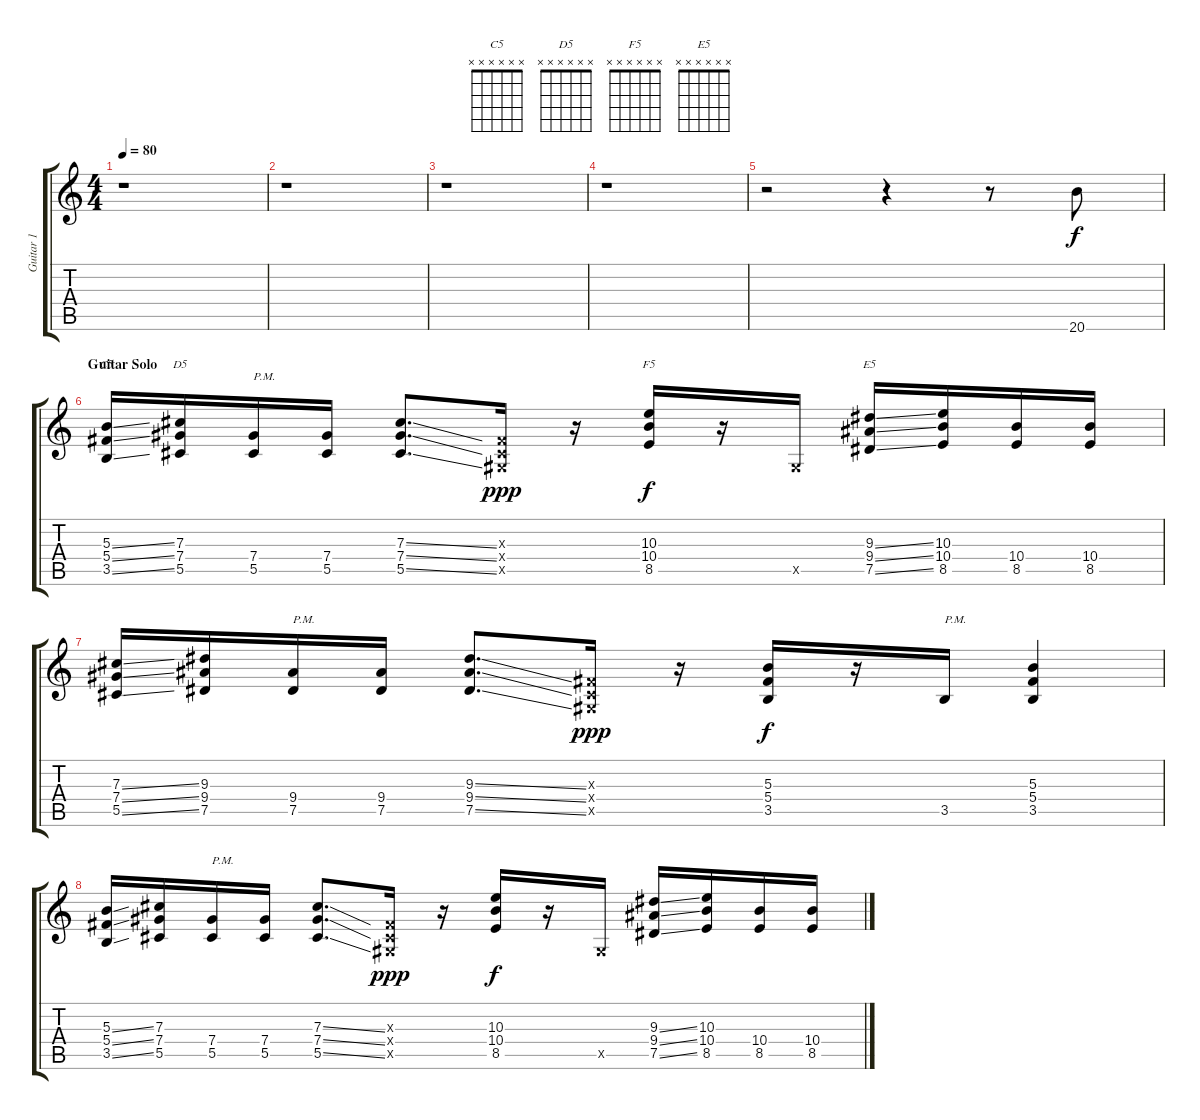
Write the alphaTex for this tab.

\track ("Guitar 1" "Guitar 1") {instrument overdrivenguitar}
\staff {score tabs}
\tuning (Eb4 Bb3 Gb3 Db3 Ab2 Eb2) {hide}
\chord ("C5" x x x x x x)
\chord ("D5" x x x x x x)
\chord ("F5" x x x x x x)
\chord ("E5" x x x x x x)
\ts (4 4)
\tempo 80
\clef g2
\ks c
r.1{dy f} |
r.1 |
r.1 |
r.1 |
r.2 r.4 r.8 20.6.8{volume 12} |
\section ("" "Guitar Solo")
(5.3{ss} 5.4{ss} 3.5{ss}).16{ch "C5"} (7.3 7.4 5.5).16{ch "D5"} (7.4 5.5).16{txt "P.M."} (7.4 5.5).16 (7.3{ss} 7.4{ss} 5.5{ss}).8{d} (0.3{x} 0.4{x} 0.5{x}).16{dy ppp} r.16 (10.3 10.4 8.5).16{ch "F5" dy f} r.16 0.5{x}.16 (9.3{ss} 9.4{ss} 7.5{ss}).16{ch "E5"} (10.3 10.4 8.5).16 (10.4 8.5).16 (10.4 8.5).16 |
(7.3{ss} 7.4{ss} 5.5{ss}).16 (9.3 9.4 7.5).16 (9.4 7.5).16{txt "P.M."} (9.4 7.5).16 (9.3{ss} 9.4{ss} 7.5{ss}).8{d} (0.3{x} 0.4{x} 0.5{x}).16{dy ppp} r.16 (5.3 5.4 3.5).16{dy f} r.16 3.5.16{txt "P.M."} (5.3 5.4 3.5).4 |
(5.3{ss} 5.4{ss} 3.5{ss}).16 (7.3 7.4 5.5).16 (7.4 5.5).16{txt "P.M."} (7.4 5.5).16 (7.3{ss} 7.4{ss} 5.5{ss}).8{d} (0.3{x} 0.4{x} 0.5{x}).16{dy ppp} r.16 (10.3 10.4 8.5).16{dy f} r.16 0.5{x}.16 (9.3{ss} 9.4{ss} 7.5{ss}).16 (10.3 10.4 8.5).16 (10.4 8.5).16 (10.4 8.5).16
